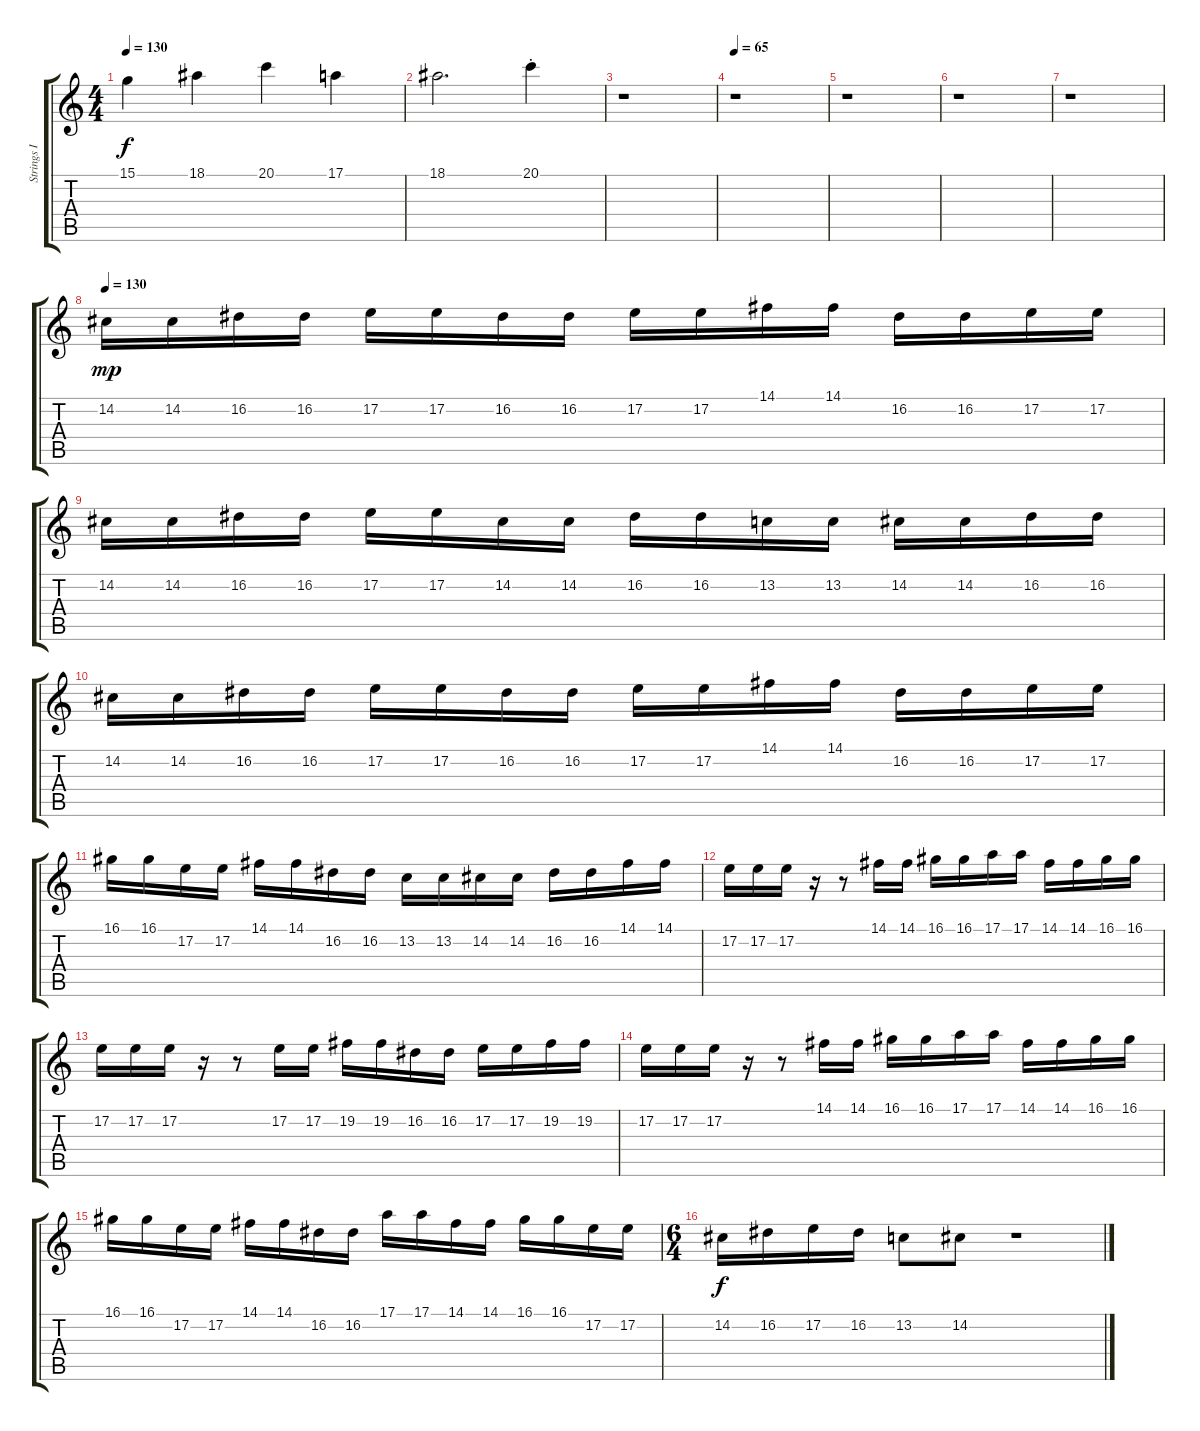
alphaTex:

\track ("Strings I (left)" "Strings I ") {instrument stringensemble1}
\staff {score tabs}
\tuning (E4 B3 G3 D3 A2 E2) {hide}
\ts (4 4)
\tempo 130
\clef g2
\ks c
15.1{t}.4{dy f} 18.1.4 20.1.4 17.1.4 |
18.1.2{d} 20.1{st}.4 |
r.1 |
\tempo 65
r.1 |
r.1 |
r.1 |
r.1 |
\tempo 130
14.2.16{dy mp} 14.2.16 16.2.16 16.2.16 17.2.16 17.2.16 16.2.16 16.2.16 17.2.16 17.2.16 14.1.16 14.1.16 16.2.16 16.2.16 17.2.16 17.2.16 |
14.2.16 14.2.16 16.2.16 16.2.16 17.2.16 17.2.16 14.2.16 14.2.16 16.2.16 16.2.16 13.2.16 13.2.16 14.2.16 14.2.16 16.2.16 16.2.16 |
14.2.16 14.2.16 16.2.16 16.2.16 17.2.16 17.2.16 16.2.16 16.2.16 17.2.16 17.2.16 14.1.16 14.1.16 16.2.16 16.2.16 17.2.16 17.2.16 |
16.1.16 16.1.16 17.2.16 17.2.16 14.1.16 14.1.16 16.2.16 16.2.16 13.2.16 13.2.16 14.2.16 14.2.16 16.2.16 16.2.16 14.1.16 14.1.16 |
17.2.16 17.2.16 17.2.16 r.16 r.8 14.1.16 14.1.16 16.1.16 16.1.16 17.1.16 17.1.16 14.1.16 14.1.16 16.1.16 16.1.16 |
17.2.16 17.2.16 17.2.16 r.16 r.8 17.2.16 17.2.16 19.2.16 19.2.16 16.2.16 16.2.16 17.2.16 17.2.16 19.2.16 19.2.16 |
17.2.16 17.2.16 17.2.16 r.16 r.8 14.1.16 14.1.16 16.1.16 16.1.16 17.1.16 17.1.16 14.1.16 14.1.16 16.1.16 16.1.16 |
16.1.16 16.1.16 17.2.16 17.2.16 14.1.16 14.1.16 16.2.16 16.2.16 17.1.16 17.1.16 14.1.16 14.1.16 16.1.16 16.1.16 17.2.16 17.2.16 |
\ts (6 4)
14.2.16{dy f} 16.2.16 17.2.16 16.2.16 13.2.8 14.2.8 r.1
